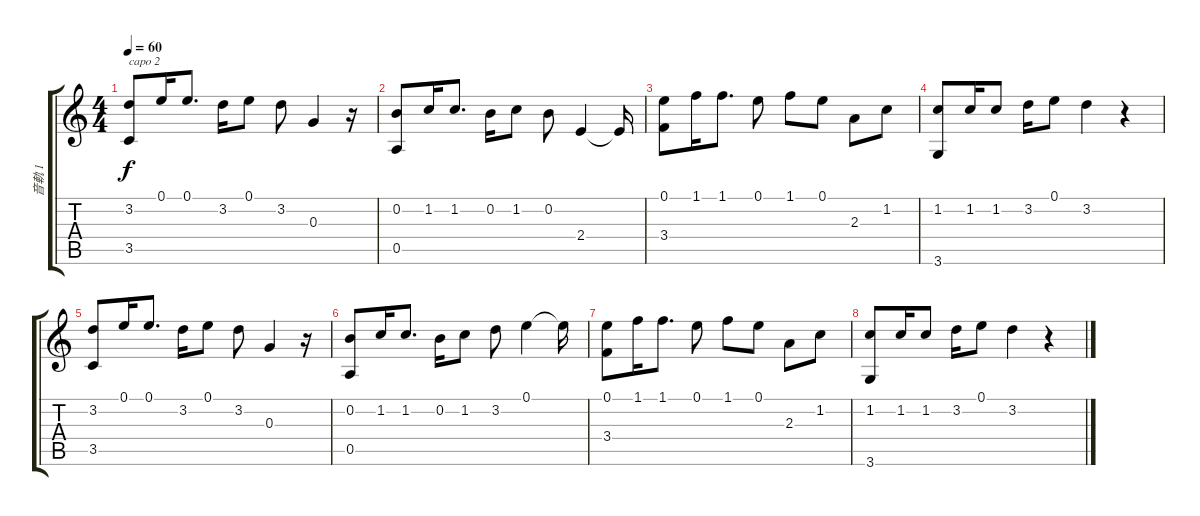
\track ("音軌 1" "音軌 1") {instrument acousticguitarnylon}
\staff {score tabs}
\tuning (E4 B3 G3 D3 A2 E2) {hide}
\ts (4 4)
\tempo 60
\clef g2
\ks c
(3.2 3.5).8{txt "capo 2" dy f instrument acousticguitarnylon} 0.1.16 0.1.8{d} 3.2.16 0.1.8 3.2.8 0.3.4 r.16 |
(0.2 0.5).8 1.2.16 1.2.8{d} 0.2.16 1.2.8 0.2.8 2.4.4 2.4{t}.16 |
(0.1 3.4).8 1.1.16 1.1.8{d} 0.1.8 1.1.8 0.1.8 2.3.8 1.2.8 |
(1.2 3.6).8 1.2.16 1.2.8 3.2.16 0.1.8 3.2.4 r.4 |
(3.2 3.5).8 0.1.16 0.1.8{d} 3.2.16 0.1.8 3.2.8 0.3.4 r.16 |
(0.2 0.5).8 1.2.16 1.2.8{d} 0.2.16 1.2.8 3.2.8 0.1.4 0.1{t}.16 |
(0.1 3.4).8 1.1.16 1.1.8{d} 0.1.8 1.1.8 0.1.8 2.3.8 1.2.8 |
(1.2 3.6).8 1.2.16 1.2.8 3.2.16 0.1.8 3.2.4 r.4
